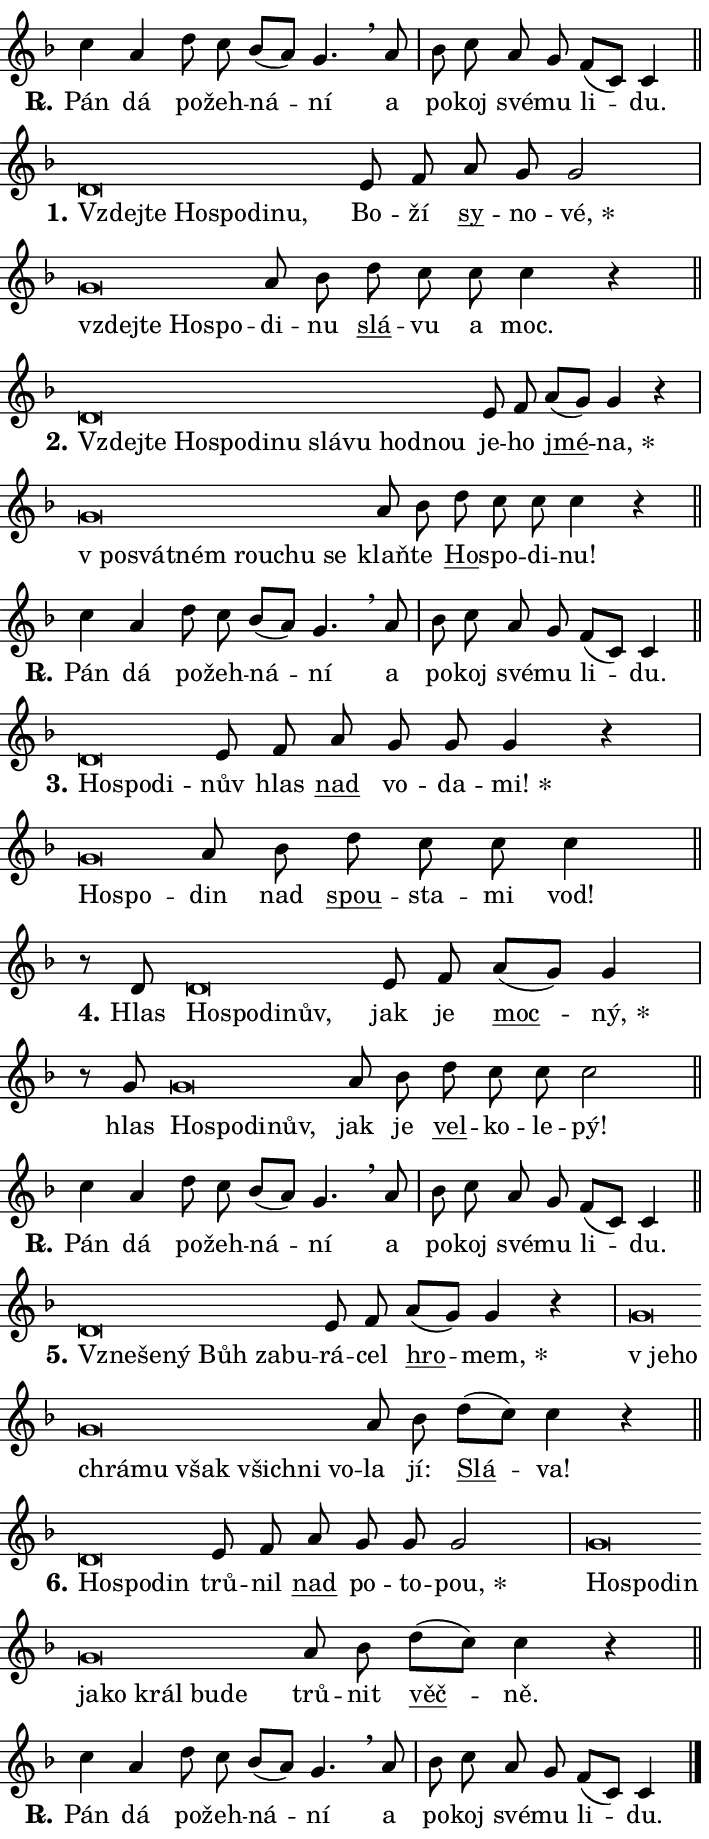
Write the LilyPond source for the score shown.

\version "2.24.0"
\header { tagline = "" }
\paper {
  indent = 0\cm
  top-margin = 0\cm
  right-margin = 0.13\cm % to fit lyric hyphens
  bottom-margin = 0\cm
  left-margin = 0\cm
  paper-width = 12\cm
  page-breaking = #ly:one-page-breaking
  system-system-spacing.basic-distance = #11
  score-system-spacing.basic-distance = #11
  ragged-last = ##f
}


%% Author: Thomas Morley
%% https://lists.gnu.org/archive/html/lilypond-user/2020-05/msg00002.html
#(define (line-position grob)
"Returns position of @var[grob} in current system:
   @code{'start}, if at first time-step
   @code{'end}, if at last time-step
   @code{'middle} otherwise
"
  (let* ((col (ly:item-get-column grob))
         (ln (ly:grob-object col 'left-neighbor))
         (rn (ly:grob-object col 'right-neighbor))
         (col-to-check-left (if (ly:grob? ln) ln col))
         (col-to-check-right (if (ly:grob? rn) rn col))
         (break-dir-left
           (and
             (ly:grob-property col-to-check-left 'non-musical #f)
             (ly:item-break-dir col-to-check-left)))
         (break-dir-right
           (and
             (ly:grob-property col-to-check-right 'non-musical #f)
             (ly:item-break-dir col-to-check-right))))
        (cond ((eqv? 1 break-dir-left) 'start)
              ((eqv? -1 break-dir-right) 'end)
              (else 'middle))))

#(define (tranparent-at-line-position vctor)
  (lambda (grob)
  "Relying on @code{line-position} select the relevant enry from @var{vctor}.
Used to determine transparency,"
    (case (line-position grob)
      ((end) (not (vector-ref vctor 0)))
      ((middle) (not (vector-ref vctor 1)))
      ((start) (not (vector-ref vctor 2))))))

noteHeadBreakVisibility =
#(define-music-function (break-visibility)(vector?)
"Makes @code{NoteHead}s transparent relying on @var{break-visibility}"
#{
  \override NoteHead.transparent =
    #(tranparent-at-line-position break-visibility)
#})

#(define delete-ledgers-for-transparent-note-heads
  (lambda (grob)
    "Reads whether a @code{NoteHead} is transparent.
If so this @code{NoteHead} is removed from @code{'note-heads} from
@var{grob}, which is supposed to be @code{LedgerLineSpanner}.
As a result ledgers are not printed for this @code{NoteHead}"
    (let* ((nhds-array (ly:grob-object grob 'note-heads))
           (nhds-list
             (if (ly:grob-array? nhds-array)
                 (ly:grob-array->list nhds-array)
                 '()))
           ;; Relies on the transparent-property being done before
           ;; Staff.LedgerLineSpanner.after-line-breaking is executed.
           ;; This is fragile ...
           (to-keep
             (remove
               (lambda (nhd)
                 (ly:grob-property nhd 'transparent #f))
               nhds-list)))
      ;; TODO find a better method to iterate over grob-arrays, similiar
      ;; to filter/remove etc for lists
      ;; For now rebuilt from scratch
      (set! (ly:grob-object grob 'note-heads)  '())
      (for-each
        (lambda (nhd)
          (ly:pointer-group-interface::add-grob grob 'note-heads nhd))
        to-keep))))

squashNotes = {
  \override NoteHead.X-extent = #'(-0.2 . 0.2)
  \override NoteHead.Y-extent = #'(-0.75 . 0)
  \override NoteHead.stencil =
    #(lambda (grob)
       (let ((pos (ly:grob-property grob 'staff-position)))
         (begin
           (if (< pos -7) (display "ERROR: Lower brevis then expected\n") (display ""))
           (if (<= pos -6) ly:text-interface::print ly:note-head::print))))
}
unSquashNotes = {
  \revert NoteHead.X-extent
  \revert NoteHead.Y-extent
  \revert NoteHead.stencil
}

hideNotes = \noteHeadBreakVisibility #begin-of-line-visible
unHideNotes = \noteHeadBreakVisibility #all-visible

% work-around for resetting accidentals
% https://lilypond.org/doc/v2.23/Documentation/notation/displaying-rhythms#unmetered-music
cadenzaMeasure = {
  \cadenzaOff
  \partial 1024 s1024
  \cadenzaOn
}

#(define-markup-command (accent layout props text) (markup?)
  "Underline accented syllable"
  (interpret-markup layout props
    #{\markup \override #'(offset . 4.3) \underline { #text }#}))

responsum = \markup \concat {
  "R" \hspace #-1.05 \path #0.1 #'((moveto 0 0.07) (lineto 0.9 0.8)) \hspace #0.05 "."
}

spaceSize = #0.6828661417322834 % exact space size for TeX Gyre Schola

\layout {
  \context {
    \Staff
    \remove "Time_signature_engraver"
    \override LedgerLineSpanner.after-line-breaking = #delete-ledgers-for-transparent-note-heads
  }
  \context {
    \Lyrics {
      \override LyricSpace.minimum-distance = \spaceSize
      \override LyricText.font-name = #"TeX Gyre Schola"
      \override LyricText.font-size = 1
      \override StanzaNumber.font-name = #"TeX Gyre Schola Bold"
      \override StanzaNumber.font-size = 1
    }
  }
  \context {
    \Score 
    \override NoteHead.text =
      #(lambda (grob) 
        (let ((pos (ly:grob-property grob 'staff-position)))
          #{\markup {
            \combine
              \halign #-0.55 \raise #(if (= pos -6) 0 0.5) \override #'(thickness . 2) \draw-line #'(3.2 . 0)
              \musicglyph "noteheads.sM1"
          }#}))
  }
}

% magnetic-lyrics.ily
%
%   written by
%     Jean Abou Samra <jean@abou-samra.fr>
%     Werner Lemberg <wl@gnu.org>
%
%   adapted by
%     Jiri Hon <jiri.hon@gmail.com>
%
% Version 2022-Apr-15

% https://www.mail-archive.com/lilypond-user@gnu.org/msg149350.html

#(define (Left_hyphen_pointer_engraver context)
   "Collect syllable-hyphen-syllable occurrences in lyrics and store
them in properties.  This engraver only looks to the left.  For
example, if the lyrics input is @code{foo -- bar}, it does the
following.

@itemize @bullet
@item
Set the @code{text} property of the @code{LyricHyphen} grob between
@q{foo} and @q{bar} to @code{foo}.

@item
Set the @code{left-hyphen} property of the @code{LyricText} grob with
text @q{foo} to the @code{LyricHyphen} grob between @q{foo} and
@q{bar}.
@end itemize

Use this auxiliary engraver in combination with the
@code{lyric-@/text::@/apply-@/magnetic-@/offset!} hook."
   (let ((hyphen #f)
         (text #f))
     (make-engraver
      (acknowledgers
       ((lyric-syllable-interface engraver grob source-engraver)
        (set! text grob)))
      (end-acknowledgers
       ((lyric-hyphen-interface engraver grob source-engraver)
        ;(when (not (grob::has-interface grob 'lyric-space-interface))
          (set! hyphen grob)));)
      ((stop-translation-timestep engraver)
       (when (and text hyphen)
         (ly:grob-set-object! text 'left-hyphen hyphen))
       (set! text #f)
       (set! hyphen #f)))))

#(define (lyric-text::apply-magnetic-offset! grob)
   "If the space between two syllables is less than the value in
property @code{LyricText@/.details@/.squash-threshold}, move the right
syllable to the left so that it gets concatenated with the left
syllable.

Use this function as a hook for
@code{LyricText@/.after-@/line-@/breaking} if the
@code{Left_@/hyphen_@/pointer_@/engraver} is active."
   (let ((hyphen (ly:grob-object grob 'left-hyphen #f)))
     (when hyphen
       (let ((left-text (ly:spanner-bound hyphen LEFT)))
         (when (grob::has-interface left-text 'lyric-syllable-interface)
           (let* ((common (ly:grob-common-refpoint grob left-text X))
                  (this-x-ext (ly:grob-extent grob common X))
                  (left-x-ext
                   (begin
                     ;; Trigger magnetism for left-text.
                     (ly:grob-property left-text 'after-line-breaking)
                     (ly:grob-extent left-text common X)))
                  ;; `delta` is the gap width between two syllables.
                  (delta (- (interval-start this-x-ext)
                            (interval-end left-x-ext)))
                  (details (ly:grob-property grob 'details))
                  (threshold (assoc-get 'squash-threshold details 0.2)))
             (when (< delta threshold)
               (let* (;; We have to manipulate the input text so that
                      ;; ligatures crossing syllable boundaries are not
                      ;; disabled.  For languages based on the Latin
                      ;; script this is essentially a beautification.
                      ;; However, for non-Western scripts it can be a
                      ;; necessity.
                      (lt (ly:grob-property left-text 'text))
                      (rt (ly:grob-property grob 'text))
                      (is-space (grob::has-interface hyphen 'lyric-space-interface))
                      (space (if is-space " " ""))
                      (extra-delta (if is-space spaceSize 0))
                      ;; Append new syllable.
                      (ltrt-space (if (and (string? lt) (string? rt))
                                (string-append lt space rt)
                                (make-concat-markup (list lt space rt))))
                      ;; Right-align `ltrt` to the right side.
                      (ltrt-space-markup (grob-interpret-markup
                               grob
                               (make-translate-markup
                                (cons (interval-length this-x-ext) 0)
                                (make-right-align-markup ltrt-space)))))
                 (begin
                   ;; Don't print `left-text`.
                   (ly:grob-set-property! left-text 'stencil #f)
                   ;; Set text and stencil (which holds all collected
                   ;; syllables so far) and shift it to the left.
                   (ly:grob-set-property! grob 'text ltrt-space)
                   (ly:grob-set-property! grob 'stencil ltrt-space-markup)
                   (ly:grob-translate-axis! grob (- (- delta extra-delta)) X))))))))))


#(define (lyric-hyphen::displace-bounds-first grob)
   ;; Make very sure this callback isn't triggered too early.
   (let ((left (ly:spanner-bound grob LEFT))
         (right (ly:spanner-bound grob RIGHT)))
     (ly:grob-property left 'after-line-breaking)
     (ly:grob-property right 'after-line-breaking)
     (ly:lyric-hyphen::print grob)))

squashThreshold = #0.4

\layout {
  \context {
    \Lyrics
    \consists #Left_hyphen_pointer_engraver
    \override LyricText.after-line-breaking =
      #lyric-text::apply-magnetic-offset!
    \override LyricHyphen.stencil = #lyric-hyphen::displace-bounds-first
    \override LyricText.details.squash-threshold = \squashThreshold
    \override LyricHyphen.minimum-distance = 0
    \override LyricHyphen.minimum-length = \squashThreshold
  }
}

squashText = \override LyricText.details.squash-threshold = 9999
unSquashText = \override LyricText.details.squash-threshold = \squashThreshold

leftText = \override LyricText.self-alignment-X = #LEFT
unLeftText = \revert LyricText.self-alignment-X

starOffset = #(lambda (grob) 
                (let ((x_offset (ly:self-alignment-interface::aligned-on-x-parent grob)))
                  (if (= x_offset 0) 0 (+ x_offset 1.2))))

star = #(define-music-function (syllable)(string?)
"Append star separator at the end of a syllable"
#{
  \once \override LyricText.X-offset = #starOffset
  \lyricmode { \markup {
    #syllable
    \override #'((font-name . "TeX Gyre Schola Bold")) \hspace #0.2 \lower #0.65 \larger "*"
  } }
#})

starAccent = #(define-music-function (syllable)(string?)
"Append star separator at the end of a syllable and make accent"
#{
  \once \override LyricText.X-offset = #starOffset
  \lyricmode { \markup {
    \accent #syllable
    \override #'((font-name . "TeX Gyre Schola Bold")) \hspace #0.2 \lower #0.65 \larger "*"
  } }
#})

breath = #(define-music-function (syllable)(string?)
"Append breathing indicator at the end of a syllable"
#{
  \lyricmode { \markup { #syllable "+" } }
#})

optionalBreath = #(define-music-function (syllable)(string?)
"Append optional breathing indicator at the end of a syllable"
#{
  \lyricmode { \markup { #syllable "(+)" } }
#})


\score {
    <<
        \new Voice = "melody" { \cadenzaOn \key f \major \relative { c''4 a d8 c bes[( a)] g4. \breathe a8 \cadenzaMeasure \bar "|" bes c \bar "" a g \bar "" f[( c)] c4 \cadenzaMeasure \bar "||" \break } }
        \new Lyrics \lyricsto "melody" { \lyricmode { \set stanza = \responsum
Pán dá po -- žeh -- ná -- ní a po -- koj své -- mu li -- du. } }
    >>
    \layout {}
}

\score {
    <<
        \new Voice = "melody" { \cadenzaOn \key f \major \relative { \squashNotes d'\breve*1/16 \hideNotes \breve*1/16 \bar "" \breve*1/16 \bar "" \breve*1/16 \bar "" \breve*1/16 \breve*1/16 \bar "" \unHideNotes \unSquashNotes e8 f \bar "" a g g2 \cadenzaMeasure \bar "|" \squashNotes g\breve*1/16 \hideNotes \breve*1/16 \bar "" \breve*1/16 \breve*1/16 \bar "" \unHideNotes \unSquashNotes a8 bes \bar "" d c c c4 r \cadenzaMeasure \bar "||" \break } }
        \new Lyrics \lyricsto "melody" { \lyricmode { \set stanza = "1."
\leftText Vzdej -- \squashText te Ho -- spo -- di -- nu, \unLeftText \unSquashText Bo -- ží \markup \accent sy -- no -- \star vé, \leftText vzdej -- \squashText te Ho -- spo -- \unLeftText \unSquashText di -- nu \markup \accent slá -- vu a moc. } }
    >>
    \layout {}
}

\score {
    <<
        \new Voice = "melody" { \cadenzaOn \key f \major \relative { \squashNotes d'\breve*1/16 \hideNotes \breve*1/16 \bar "" \breve*1/16 \bar "" \breve*1/16 \bar "" \breve*1/16 \bar "" \breve*1/16 \bar "" \breve*1/16 \bar "" \breve*1/16 \bar "" \breve*1/16 \breve*1/16 \bar "" \unHideNotes \unSquashNotes e8 f \bar "" a[( g)] g4 r \cadenzaMeasure \bar "|" \squashNotes g\breve*1/16 \hideNotes \breve*1/16 \bar "" \breve*1/16 \bar "" \breve*1/16 \bar "" \breve*1/16 \breve*1/16 \bar "" \unHideNotes \unSquashNotes a8 bes \bar "" d c c c4 r \cadenzaMeasure \bar "||" \break } }
        \new Lyrics \lyricsto "melody" { \lyricmode { \set stanza = "2."
\leftText Vzdej -- \squashText te Ho -- spo -- di -- nu slá -- vu hod -- nou \unLeftText \unSquashText je -- ho \markup \accent jmé -- \star na, \leftText "v po" -- \squashText svát -- ném rou -- chu se \unLeftText \unSquashText klaň -- te \markup \accent Ho -- spo -- di -- nu! } }
    >>
    \layout {}
}

\score {
    <<
        \new Voice = "melody" { \cadenzaOn \key f \major \relative { c''4 a d8 c bes[( a)] g4. \breathe a8 \cadenzaMeasure \bar "|" bes c \bar "" a g \bar "" f[( c)] c4 \cadenzaMeasure \bar "||" \break } }
        \new Lyrics \lyricsto "melody" { \lyricmode { \set stanza = \responsum
Pán dá po -- žeh -- ná -- ní a po -- koj své -- mu li -- du. } }
    >>
    \layout {}
}

\score {
    <<
        \new Voice = "melody" { \cadenzaOn \key f \major \relative { \squashNotes d'\breve*1/16 \hideNotes \breve*1/16 \breve*1/16 \bar "" \unHideNotes \unSquashNotes e8 f \bar "" a g g g4 r \cadenzaMeasure \bar "|" \squashNotes g\breve*1/16 \hideNotes \breve*1/16 \bar "" \unHideNotes \unSquashNotes a8 bes \bar "" d c c c4 \cadenzaMeasure \bar "||" \break } }
        \new Lyrics \lyricsto "melody" { \lyricmode { \set stanza = "3."
\leftText Ho -- \squashText spo -- di -- \unLeftText \unSquashText nův hlas \markup \accent nad vo -- da -- \star mi! \leftText Ho -- \squashText spo -- \unLeftText \unSquashText din nad \markup \accent spou -- sta -- mi vod! } }
    >>
    \layout {}
}

\score {
    <<
        \new Voice = "melody" { \cadenzaOn \key f \major \relative { r8 d' \squashNotes d\breve*1/16 \hideNotes \breve*1/16 \bar "" \breve*1/16 \breve*1/16 \bar "" \unHideNotes \unSquashNotes e8 f \bar "" a[( g)] g4 \cadenzaMeasure \bar "|" r8 g \squashNotes g\breve*1/16 \hideNotes \breve*1/16 \bar "" \breve*1/16 \breve*1/16 \bar "" \unHideNotes \unSquashNotes a8 bes \bar "" d c c c2 \cadenzaMeasure \bar "||" \break } }
        \new Lyrics \lyricsto "melody" { \lyricmode { \set stanza = "4."
Hlas \leftText Ho -- \squashText spo -- di -- nův, \unLeftText \unSquashText jak je \markup \accent moc -- \star ný, hlas \leftText Ho -- \squashText spo -- di -- nův, \unLeftText \unSquashText jak je \markup \accent vel -- ko -- le -- pý! } }
    >>
    \layout {}
}

\score {
    <<
        \new Voice = "melody" { \cadenzaOn \key f \major \relative { c''4 a d8 c bes[( a)] g4. \breathe a8 \cadenzaMeasure \bar "|" bes c \bar "" a g \bar "" f[( c)] c4 \cadenzaMeasure \bar "||" \break } }
        \new Lyrics \lyricsto "melody" { \lyricmode { \set stanza = \responsum
Pán dá po -- žeh -- ná -- ní a po -- koj své -- mu li -- du. } }
    >>
    \layout {}
}

\score {
    <<
        \new Voice = "melody" { \cadenzaOn \key f \major \relative { \squashNotes d'\breve*1/16 \hideNotes \breve*1/16 \bar "" \breve*1/16 \bar "" \breve*1/16 \bar "" \breve*1/16 \breve*1/16 \bar "" \unHideNotes \unSquashNotes e8 f \bar "" a[( g)] g4 r \cadenzaMeasure \bar "|" \squashNotes g\breve*1/16 \hideNotes \breve*1/16 \bar "" \breve*1/16 \bar "" \breve*1/16 \bar "" \breve*1/16 \bar "" \breve*1/16 \bar "" \breve*1/16 \breve*1/16 \bar "" \unHideNotes \unSquashNotes a8 bes \bar "" d[( c)] c4 r \cadenzaMeasure \bar "||" \break } }
        \new Lyrics \lyricsto "melody" { \lyricmode { \set stanza = "5."
\leftText Vzne -- \squashText še -- ný Bůh za -- bu -- \unLeftText \unSquashText rá -- cel \markup \accent hro -- \star mem, \leftText "v je" -- \squashText ho chrá -- mu však všich -- ni vo -- \unLeftText \unSquashText la jí: \markup \accent Slá -- va! } }
    >>
    \layout {}
}

\score {
    <<
        \new Voice = "melody" { \cadenzaOn \key f \major \relative { \squashNotes d'\breve*1/16 \hideNotes \breve*1/16 \breve*1/16 \bar "" \unHideNotes \unSquashNotes e8 f \bar "" a g g g2 \cadenzaMeasure \bar "|" \squashNotes g\breve*1/16 \hideNotes \breve*1/16 \bar "" \breve*1/16 \bar "" \breve*1/16 \bar "" \breve*1/16 \bar "" \breve*1/16 \bar "" \breve*1/16 \breve*1/16 \bar "" \unHideNotes \unSquashNotes a8 bes \bar "" d[( c)] c4 r \cadenzaMeasure \bar "||" \break } }
        \new Lyrics \lyricsto "melody" { \lyricmode { \set stanza = "6."
\leftText Ho -- \squashText spo -- din \unLeftText \unSquashText trů -- nil \markup \accent nad po -- to -- \star pou, \leftText Ho -- \squashText spo -- din ja -- ko král bu -- de \unLeftText \unSquashText trů -- nit \markup \accent věč -- ně. } }
    >>
    \layout {}
}

\score {
    <<
        \new Voice = "melody" { \cadenzaOn \key f \major \relative { c''4 a d8 c bes[( a)] g4. \breathe a8 \cadenzaMeasure \bar "|" bes c \bar "" a g \bar "" f[( c)] c4 \cadenzaMeasure \bar "||" \break } \bar "|." }
        \new Lyrics \lyricsto "melody" { \lyricmode { \set stanza = \responsum
Pán dá po -- žeh -- ná -- ní a po -- koj své -- mu li -- du. } }
    >>
    \layout {}
}
